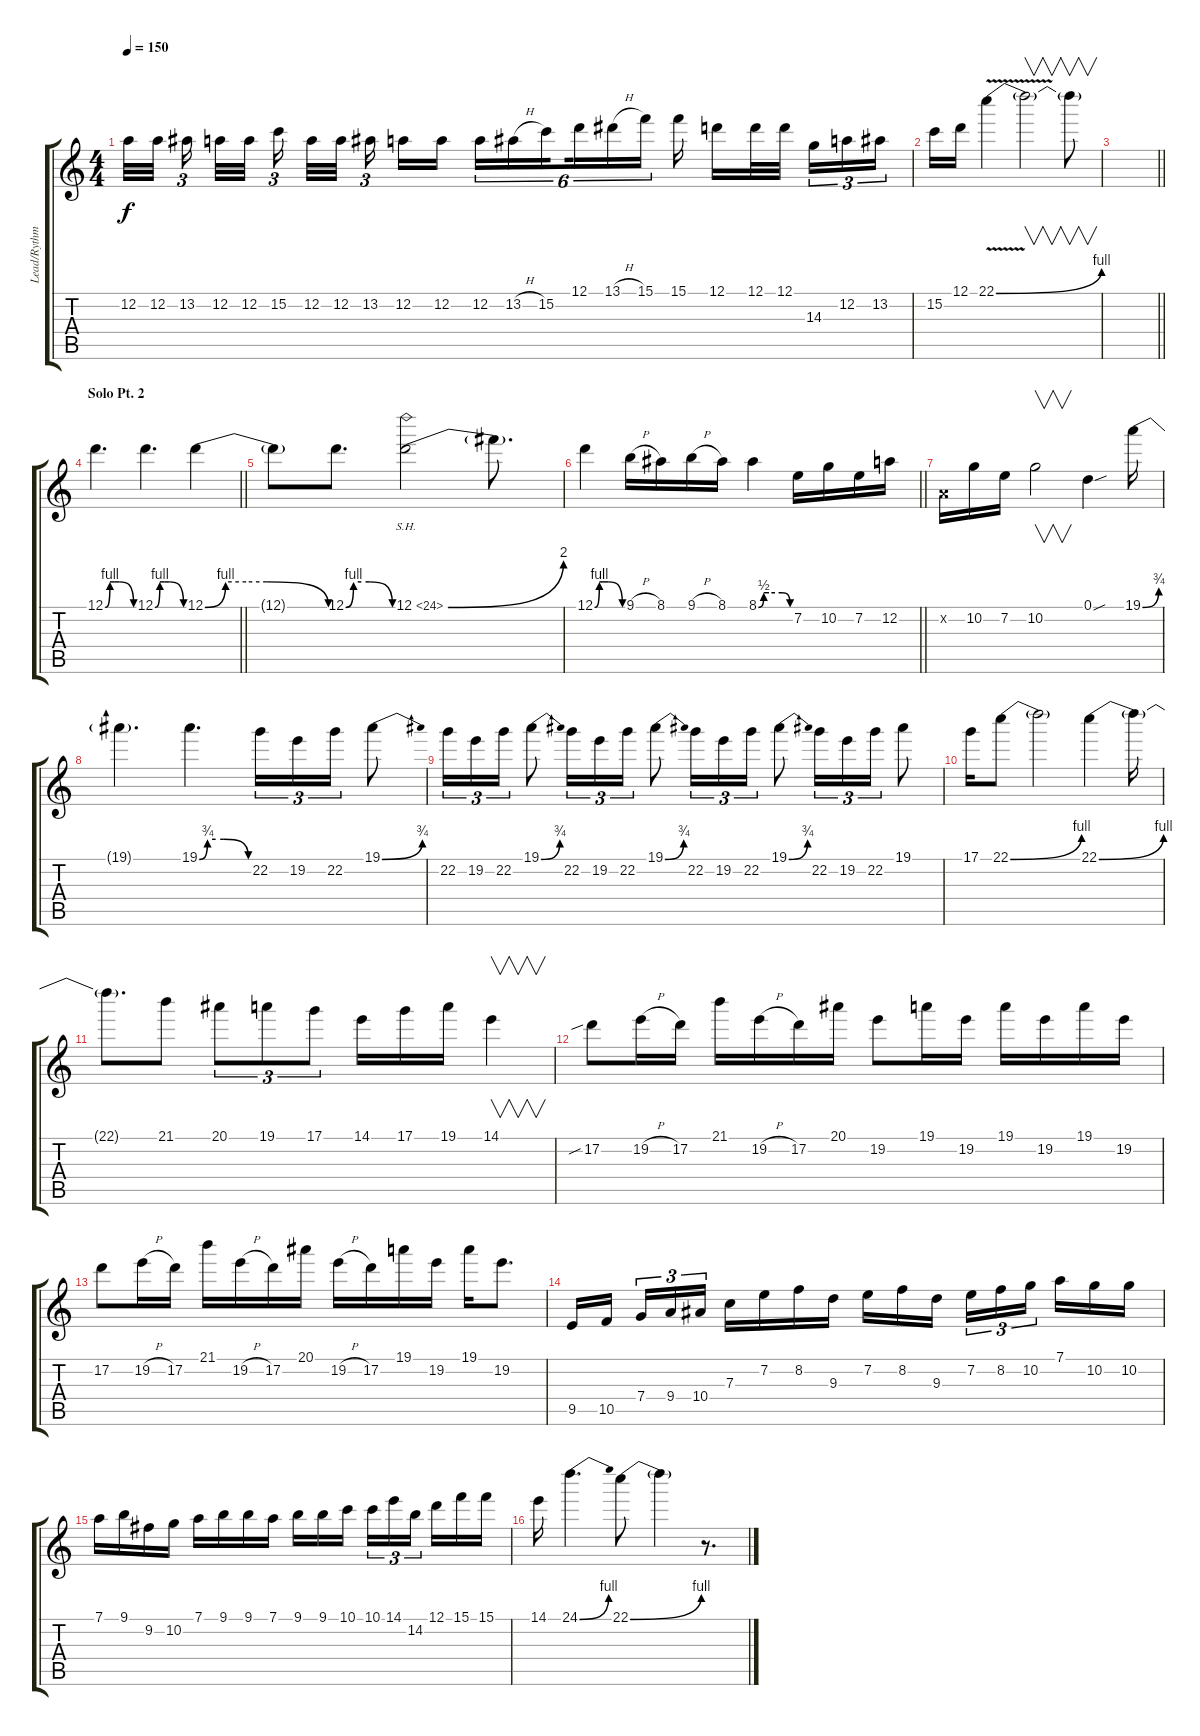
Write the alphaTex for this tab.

\track ("Lead/Rythm Guitar" "Lead/Rythm") {instrument distortionguitar}
\staff {score tabs}
\tuning (D4 A3 F3 C3 G2 D2) {hide}
\ts (4 4)
\tempo 150
\clef g2
\ks c
12.2.32{dy f} 12.2.32{beam splitsecondary} 13.2.16{tu (3 2) beam splitsecondary} 12.2.32 12.2.32{beam splitsecondary} 15.2.16{tu (3 2) beam splitsecondary} 12.2.32 12.2.32 13.2.16{tu (3 2) beam splitsecondary} 12.2.16 12.2.16{beam splitsecondary} 12.2.16{tu (6 4)} 13.2{h}.16{tu (6 4)} 15.2.16{tu (6 4) beam splitsecondary} 12.1.16{tu (6 4)} 13.1{h}.16{tu (6 4)} 15.1.16{tu (6 4) beam splitsecondary} 15.1.16 12.1.16 12.1.32 12.1.32{beam splitsecondary} 14.3.16{tu (3 2)} 12.2.16{tu (3 2)} 13.2.16{tu (3 2)} |
15.2.16 12.1.16 22.1{be (bend 0 0 60 4) v}.4 22.1{t}.2{v} 22.1{t}.8{v} |
\barLineRight lightlight
|
\section ("" "Solo Pt. 2")
\barLineRight lightlight
12.1{be (custom 0 0 10 4 20 4 30 4 60 0)}.4{d} 12.1{be (custom 0 0 10 4 20 4 30 4 60 0)}.4{d} 12.1{be (custom 0 0 10 4 20 4 30 4 60 0)}.4 |
12.1{t}.8 12.1{be (custom 0 0 10 4 20 4 30 4 60 0)}.8{d} 12.1{be (bend 0 0 60 8) sh 12}.2 12.1{t}.8{d} |
\barLineRight lightlight
12.1{be (custom 0 0 10 4 20 4 30 4 60 0)}.4 9.1{h}.16 8.1.16 9.1{h}.16 8.1.16 8.1{be (custom 0 0 10 2 20 2 45 2 60 0)}.4 7.2.16 10.2.16 7.2.16 12.2.16 |
0.2{x}.16 10.2.16 7.2.16 10.2.2{v} 0.1{sou}.4 19.1{be (bend 0 0 60 3)}.16 |
19.1{t}.4{d} 19.1{be (custom 0 0 10 3 20 3 30 3 60 0)}.4{d} 22.2.16{tu (3 2)} 19.2.16{tu (3 2)} 22.2.16{tu (3 2)} 19.1{be (bend 0 0 60 3)}.8 |
22.2.16{tu (3 2)} 19.2.16{tu (3 2)} 22.2.16{tu (3 2)} 19.1{be (bend 0 0 60 3)}.8 22.2.16{tu (3 2)} 19.2.16{tu (3 2)} 22.2.16{tu (3 2)} 19.1{be (bend 0 0 60 3)}.8 22.2.16{tu (3 2)} 19.2.16{tu (3 2)} 22.2.16{tu (3 2)} 19.1{be (bend 0 0 60 3)}.8 22.2.16{tu (3 2)} 19.2.16{tu (3 2)} 22.2.16{tu (3 2)} 19.1.8 |
17.1.16 22.1{be (bend 0 0 60 4)}.8 22.1{t}.2 22.1{be (bend 0 0 60 4)}.4 22.1{t}.16 |
22.1{t}.8{d} 21.1.8 20.1.8{tu (3 2)} 19.1.8{tu (3 2)} 17.1.8{tu (3 2)} 14.1.16 17.1.16 19.1.16 14.1.4{v} |
17.2{sib}.8 19.2{h}.16 17.2.16 21.1.16 19.2{h}.16 17.2.16 20.1.16 19.2.8 19.1.16 19.2.16 19.1.16 19.2.16 19.1.16 19.2.16 |
17.2.8 19.2{h}.16 17.2.16 21.1.16 19.2{h}.16 17.2.16 20.1.16 19.2{h}.16 17.2.16 19.1.16 19.2.16 19.1.16 19.2.8{d} |
9.5.16 10.5.16{beam splitsecondary} 7.4.16{tu (3 2)} 9.4.16{tu (3 2)} 10.4.16{tu (3 2)} 7.3.16 7.2.16 8.2.16 9.3.16 7.2.16 8.2.16 9.3.16{beam splitsecondary} 7.2.16{tu (3 2)} 8.2.16{tu (3 2)} 10.2.16{tu (3 2) beam splitsecondary} 7.1.16 10.2.16 10.2.16 |
7.1.16 9.1.16 9.2.16 10.2.16 7.1.16 9.1.16 9.1.16 7.1.16 9.1.16 9.1.16 10.1.16{beam splitsecondary} 10.1.16{tu (3 2)} 14.1.16{tu (3 2)} 14.2.16{tu (3 2) beam splitsecondary} 12.1.16 15.1.16 15.1.16 |
14.1.16 24.1{be (bend 0 0 60 4)}.4{d} 22.1{be (bend 0 0 60 4)}.8 22.1{t}.4 r.8{d}
